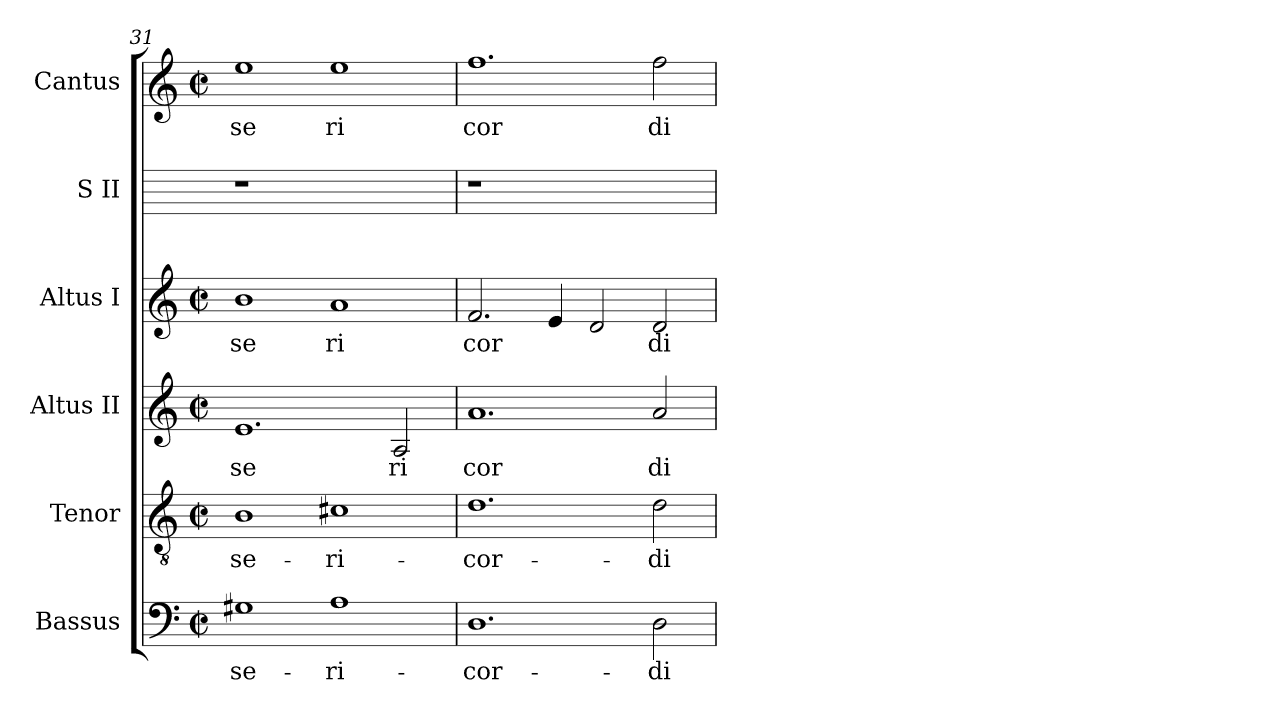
**kern	**text	**kern	**text	**kern	**text	**kern	**text	**kern	**kern	**text
*part6	*part6	*part5	*part5	*part4	*part4	*part3	*part3	*part2	*part1	*part1
*staff6	*staff6	*staff5	*staff5	*staff4	*staff4	*staff3	*staff3	*staff2	*staff1	*staff1
*I"Bassus	*	*I"Tenor	*	*I"Altus II	*	*I"Altus I	*	*I"S II	*I"Cantus	*
*I'B	*	*I'T	*	*I'A II	*	*I'A I	*	*	*	*
*clefF4	*	*clefGv2	*	*clefG2	*	*clefG2	*	*	*clefG2	*
*M2/2	*	*M2/2	*	*M2/2	*	*M2/2	*	*	*M2/2	*
*met(c|)	*	*met(c|)	*	*met(c|)	*	*met(c|)	*	*	*met(c|)	*
=31	=31	=31	=31	=31	=31	=31	=31	=31	=31	=31
!	!LO:LY:b:cj	!	!LO:LY:b:cj	!	!LO:LY:b:cj	!	!LO:LY:b:cj	!	!	!LO:LY:b:cj
1G#X	-se-	1B	-se-	1.e	se	1b	se	1r	1ee	se
!	!LO:LY:b:cj	!	!LO:LY:b:cj	!	!	!	!LO:LY:b:cj	!	!	!LO:LY:b:cj
1A	-ri-	1c#X	-ri-	.	.	1a	ri	1ryy	1ee	ri
!	!	!	!	!	!LO:LY:b:cj	!	!	!	!	!
.	.	.	.	2A/	ri	.	.	.	.	.
=32	=32	=32	=32	=32	=32	=32	=32	=32	=32	=32
!	!LO:LY:b:cj	!	!LO:LY:b:cj	!	!LO:LY:b:cj	!	!LO:LY:b	!	!	!LO:LY:b:cj
1.D	-cor-	1.d	-cor-	1.a	cor	2.f/	cor	1r	1.ff	cor
.	.	.	.	.	.	4e/	.	.	.	.
.	.	.	.	.	.	2d/	.	1ryy	.	.
!	!LO:LY:b:cj	!	!LO:LY:b:cj	!	!LO:LY:b:cj	!	!LO:LY:b:cj	!	!	!LO:LY:b:cj
2D\	-di-	2d\	-di-	2a/	di	2d/	di	.	2ff\	di
=	=	=	=	=	=	=	=	=	=	=
*-	*-	*-	*-	*-	*-	*-	*-	*-	*-	*-
